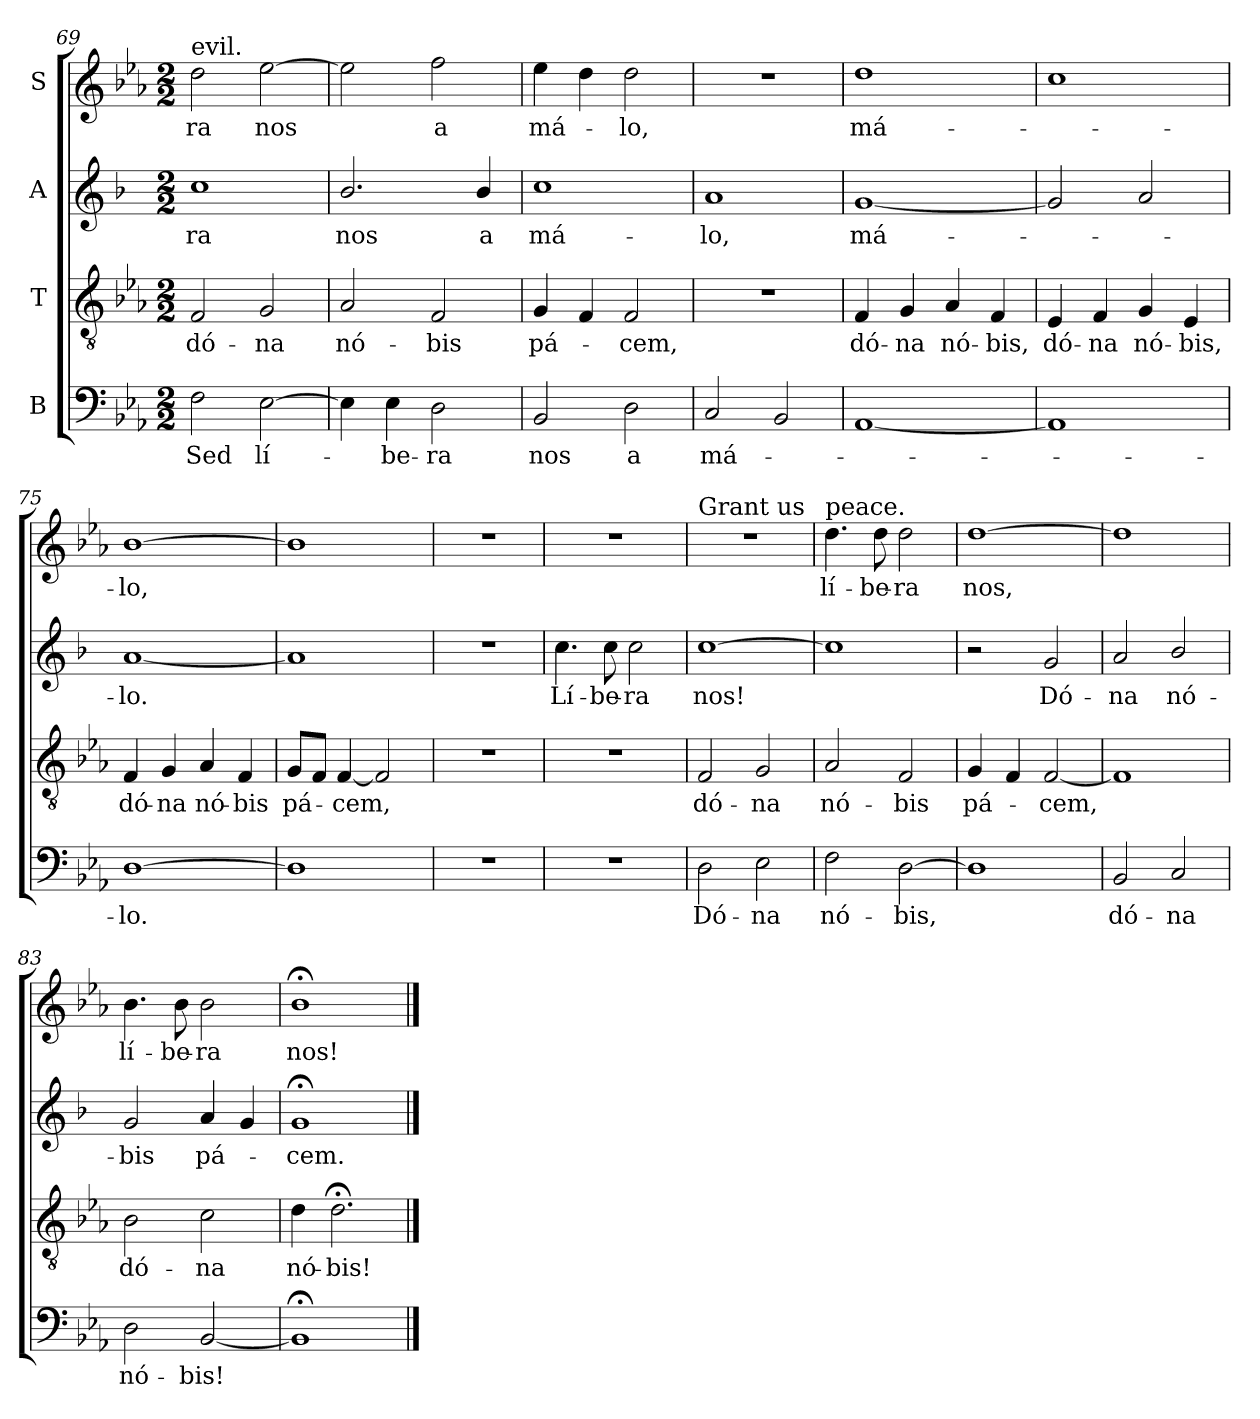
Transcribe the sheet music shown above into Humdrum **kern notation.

**kern	**text	**kern	**text	**kern	**text	**kern	**text
*part4	*part4	*part3	*part3	*part2	*part2	*part1	*part1
*staff4	*staff4	*staff3	*staff3	*staff2	*staff2	*staff1	*staff1
*I"B	*	*I"T	*	*I"A	*	*I"S	*
!!LO:PB:g=z
*clefF4	*	*clefGv2	*	*clefG2	*	*clefG2	*
*	*	*	*	*ITrd1c2	*	*	*
*k[b-e-a-]	*	*k[b-e-a-]	*	*k[b-e-a-]	*	*k[b-e-a-]	*
*E-:	*	*E-:	*	*E-:	*	*E-:	*
*M2/2	*	*M2/2	*	*M2/2	*	*M2/2	*
=69	=69	=69	=69	=69	=69	=69	=69
!	!	!	!	!	!	!LO:TX:a:t=evil.	!
!	!LO:LY:b	!	!LO:LY:b	!	!LO:LY:b	!	!LO:LY:b
2F\	Sed	2F/	dó-	1b-	-ra	2dd\	-ra
!	!LO:LY:b	!	!LO:LY:b	!	!	!	!LO:LY:b
[2E-\	lí-	2G/	-na	.	.	[2ee-\	nos
=70	=70	=70	=70	=70	=70	=70	=70
!	!	!	!LO:LY:b	!	!LO:LY:b	!	!
4E-\]	.	2A-/	nó-	2.a-/	nos	2ee-\]	.
!	!LO:LY:b	!	!	!	!	!	!
4E-\	-be-	.	.	.	.	.	.
!	!LO:LY:b	!	!LO:LY:b	!	!	!	!LO:LY:b
2D\	-ra	2F/	-bis	.	.	2ff\	a
!	!	!	!	!	!LO:LY:b	!	!
.	.	.	.	4a-/	a	.	.
=71	=71	=71	=71	=71	=71	=71	=71
!	!LO:LY:b	!	!LO:LY:b	!	!LO:LY:b	!	!LO:LY:b
2BB-/	nos	4G/	pá-	1b-	má-	4ee-\	má-
.	.	4F/	.	.	.	4dd\	.
!	!LO:LY:b	!	!LO:LY:b	!	!	!	!LO:LY:b
2D\	a	2F/	-cem,	.	.	2dd\	-lo,
=72	=72	=72	=72	=72	=72	=72	=72
!	!LO:LY:b	!	!	!	!LO:LY:b	!	!
2C/	má-	1r	.	1g	-lo,	1r	.
2BB-/	.	.	.	.	.	.	.
=73	=73	=73	=73	=73	=73	=73	=73
!	!	!	!LO:LY:b	!	!LO:LY:b	!	!LO:LY:b
[1AA-	.	4F/	dó-	[1f	má-	1dd	má-
!	!	!	!LO:LY:b	!	!	!	!
.	.	4G/	-na	.	.	.	.
!	!	!	!LO:LY:b	!	!	!	!
.	.	4A-/	nó-	.	.	.	.
!	!	!	!LO:LY:b	!	!	!	!
.	.	4F/	-bis,	.	.	.	.
=74	=74	=74	=74	=74	=74	=74	=74
!	!	!	!LO:LY:b	!	!	!	!
1AA-]	.	4E-/	dó-	2f/]	.	1cc	.
!	!	!	!LO:LY:b	!	!	!	!
.	.	4F/	-na	.	.	.	.
!	!	!	!LO:LY:b	!	!	!	!
.	.	4G/	nó-	2g/	.	.	.
!	!	!	!LO:LY:b	!	!	!	!
.	.	4E-/	-bis,	.	.	.	.
!!LO:LB:g=z
=75	=75	=75	=75	=75	=75	=75	=75
!	!LO:LY:b	!	!LO:LY:b	!	!LO:LY:b	!	!LO:LY:b
[1D	-lo.	4F/	dó-	[1g	-lo.	[1b-	-lo,
!	!	!	!LO:LY:b	!	!	!	!
.	.	4G/	-na	.	.	.	.
!	!	!	!LO:LY:b	!	!	!	!
.	.	4A-/	nó-	.	.	.	.
!	!	!	!LO:LY:b	!	!	!	!
.	.	4F/	-bis	.	.	.	.
=76	=76	=76	=76	=76	=76	=76	=76
!	!	!	!LO:LY:b	!	!	!	!
1D]	.	8G/L	pá-	1g]	.	1b-]	.
.	.	8F/J	.	.	.	.	.
!	!	!	!LO:LY:b	!	!	!	!
.	.	[4F/	-cem,	.	.	.	.
.	.	2F/]	.	.	.	.	.
=77	=77	=77	=77	=77	=77	=77	=77
1r	.	1r	.	1r	.	1r	.
=78	=78	=78	=78	=78	=78	=78	=78
!	!	!	!	!	!LO:LY:b	!	!
1r	.	1r	.	4.b-\	Lí-	1r	.
!	!	!	!	!	!LO:LY:b	!	!
.	.	.	.	8b-\	-be-	.	.
!	!	!	!	!	!LO:LY:b	!	!
.	.	.	.	2b-\	-ra	.	.
=79	=79	=79	=79	=79	=79	=79	=79
!	!	!	!	!	!	!LO:TX:a:t=Grant us	!
!	!LO:LY:b	!	!LO:LY:b	!	!LO:LY:b	!	!
2D\	Dó-	2F/	dó-	[1b-	nos!	1r	.
!	!LO:LY:b	!	!LO:LY:b	!	!	!	!
2E-\	-na	2G/	-na	.	.	.	.
=80	=80	=80	=80	=80	=80	=80	=80
!	!	!	!	!	!	!LO:TX:a:t=peace.	!
!	!LO:LY:b	!	!LO:LY:b	!	!	!	!LO:LY:b
2F\	nó-	2A-/	nó-	1b-]	.	4.dd\	lí-
!	!	!	!	!	!	!	!LO:LY:b
.	.	.	.	.	.	8dd\	-be-
!	!LO:LY:b	!	!LO:LY:b	!	!	!	!LO:LY:b
[2D\	-bis,	2F/	-bis	.	.	2dd\	-ra
!!LO:PB:g=z
=81	=81	=81	=81	=81	=81	=81	=81
!	!	!	!LO:LY:b	!	!	!	!LO:LY:b
1D]	.	4G/	pá-	2r	.	[1dd	nos,
.	.	4F/	.	.	.	.	.
!	!	!	!LO:LY:b	!	!LO:LY:b	!	!
.	.	[2F/	-cem,	2f/	Dó-	.	.
=82	=82	=82	=82	=82	=82	=82	=82
!	!LO:LY:b	!	!	!	!LO:LY:b	!	!
2BB-/	dó-	1F]	.	2g/	-na	1dd]	.
!	!LO:LY:b	!	!	!	!LO:LY:b	!	!
2C/	-na	.	.	2a-/	nó-	.	.
=83	=83	=83	=83	=83	=83	=83	=83
!	!LO:LY:b	!	!LO:LY:b	!	!LO:LY:b	!	!LO:LY:b
2D\	nó-	2B-\	dó-	2f/	-bis	4.b-\	lí-
!	!	!	!	!	!	!	!LO:LY:b
.	.	.	.	.	.	8b-\	-be-
!	!LO:LY:b	!	!LO:LY:b	!	!LO:LY:b	!	!LO:LY:b
[2BB-/	-bis!	2c\	-na	4g/	pá-	2b-\	-ra
.	.	.	.	4f/	.	.	.
=84	=84	=84	=84	=84	=84	=84	=84
!	!	!	!LO:LY:b	!	!LO:LY:b	!	!LO:LY:b
1BB-;]	.	4d\	nó-	1f;	-cem.	1b-;<	nos!
!	!	!	!LO:LY:b	!	!	!	!
.	.	2.d;<\	-bis!	.	.	.	.
==	==	==	==	==	==	==	==
*-	*-	*-	*-	*-	*-	*-	*-
